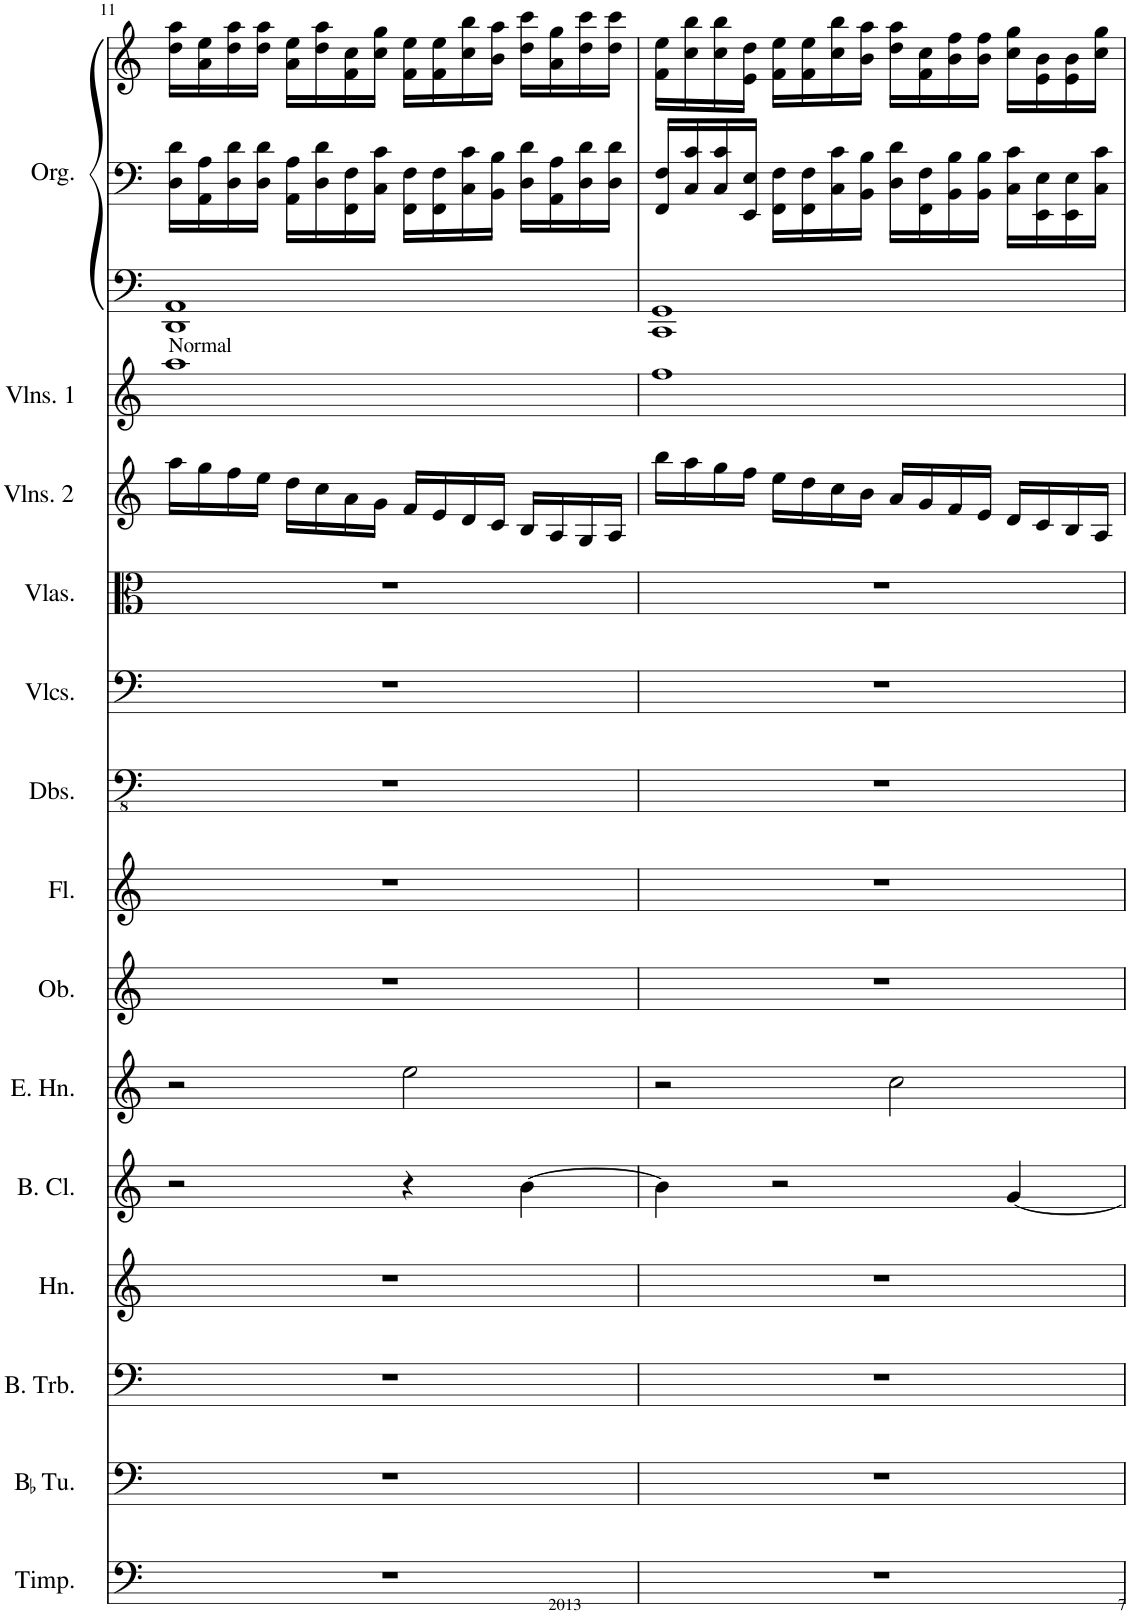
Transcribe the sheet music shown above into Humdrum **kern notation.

**kern	**kern	**kern	**kern	**kern	**kern	**kern	**kern	**kern	**kern	**kern	**kern	**kern	**kern	**kern	**kern
*part14	*part13	*part12	*part11	*part10	*part9	*part8	*part7	*part6	*part5	*part4	*part3	*part2	*part1	*part1	*part1
*staff16	*staff15	*staff14	*staff13	*staff12	*staff11	*staff10	*staff9	*staff8	*staff7	*staff6	*staff5	*staff4	*staff3	*staff2	*staff1
*I"Timpani	*I"BaccidentalFlat Tuba	*I"Bass Trombone	*I"Horn	*I"Bass Clarinet	*I"English Horn	*I"Oboe	*I"Flute	*I"Double Basses	*I"Violoncellos	*I"Violas	*I"Violins 2	*I"Violins 1	*I"Organ	*	*
*I'Timp.	*I'BaccidentalFlat Tu.	*I'B. Trb.	*I'Hn.	*I'B. Cl.	*I'E. Hn.	*I'Ob.	*I'Fl.	*I'Dbs.	*I'Vlcs.	*I'Vlas.	*I'Vlns. 2	*I'Vlns. 1	*I'Org.	*	*
!!LO:PB:g=z
*clefF4	*clefF4	*clefF4	*clefG2	*clefG2	*clefG2	*clefG2	*clefG2	*clefFv4	*clefF4	*clefC3	*clefG2	*clefG2	*clefF4	*clefF4	*clefG2
*	*	*	*Trd4c7	*Trd8c14	*Trd4c7	*	*	*	*	*	*	*	*	*	*
*k[]	*k[]	*k[]	*k[]	*k[]	*k[]	*k[]	*k[]	*k[]	*k[]	*k[]	*k[]	*k[]	*k[]	*k[]	*k[]
*M4/4	*M4/4	*M4/4	*M4/4	*M4/4	*M4/4	*M4/4	*M4/4	*M4/4	*M4/4	*M4/4	*M4/4	*M4/4	*M4/4	*M4/4	*M4/4
=11	=11	=11	=11	=11	=11	=11	=11	=11	=11	=11	=11	=11	=11	=11	=11
!	!	!	!	!	!	!	!	!	!	!	!	!LO:TX:a:t=Normal	!	!	!
1r	1r	1r	1r	2r	2r	1r	1r	1r	1r	1r	16aa\LL	1aa	1DD 1AA	16D\ 16d\LL	16dd\ 16aa\LL
.	.	.	.	.	.	.	.	.	.	.	16gg\	.	.	16AA\ 16A\	16a\ 16ee\
.	.	.	.	.	.	.	.	.	.	.	16ff\	.	.	16D\ 16d\	16dd\ 16aa\
.	.	.	.	.	.	.	.	.	.	.	16ee\JJ	.	.	16D\ 16d\JJ	16dd\ 16aa\JJ
.	.	.	.	.	.	.	.	.	.	.	16dd\LL	.	.	16AA\ 16A\LL	16a\ 16ee\LL
.	.	.	.	.	.	.	.	.	.	.	16cc\	.	.	16D\ 16d\	16dd\ 16aa\
.	.	.	.	.	.	.	.	.	.	.	16a\	.	.	16FF\ 16F\	16f\ 16cc\
.	.	.	.	.	.	.	.	.	.	.	16g\JJ	.	.	16C\ 16c\JJ	16cc\ 16gg\JJ
.	.	.	.	4r	2ee\	.	.	.	.	.	16f/LL	.	.	16FF\ 16F\LL	16f\ 16ee\LL
.	.	.	.	.	.	.	.	.	.	.	16e/	.	.	16FF\ 16F\	16f\ 16ee\
.	.	.	.	.	.	.	.	.	.	.	16d/	.	.	16C\ 16c\	16cc\ 16bb\
.	.	.	.	.	.	.	.	.	.	.	16c/JJ	.	.	16BB\ 16B\JJ	16b\ 16aa\JJ
.	.	.	.	[4b\	.	.	.	.	.	.	16B/LL	.	.	16D\ 16d\LL	16dd\ 16ccc\LL
.	.	.	.	.	.	.	.	.	.	.	16A/	.	.	16AA\ 16A\	16a\ 16gg\
.	.	.	.	.	.	.	.	.	.	.	16G/	.	.	16D\ 16d\	16dd\ 16ccc\
.	.	.	.	.	.	.	.	.	.	.	16A/JJ	.	.	16D\ 16d\JJ	16dd\ 16ccc\JJ
=12	=12	=12	=12	=12	=12	=12	=12	=12	=12	=12	=12	=12	=12	=12	=12
1r	1r	1r	1r	4b\]	2r	1r	1r	1r	1r	1r	16bb\LL	1ff	1CC 1GG	16FF/ 16F/LL	16f\ 16ee\LL
.	.	.	.	.	.	.	.	.	.	.	16aa\	.	.	16C/ 16c/	16cc\ 16bb\
.	.	.	.	.	.	.	.	.	.	.	16gg\	.	.	16C/ 16c/	16cc\ 16bb\
.	.	.	.	.	.	.	.	.	.	.	16ff\JJ	.	.	16EE/ 16E/JJ	16e\ 16dd\JJ
.	.	.	.	2r	.	.	.	.	.	.	16ee\LL	.	.	16FF\ 16F\LL	16f\ 16ee\LL
.	.	.	.	.	.	.	.	.	.	.	16dd\	.	.	16FF\ 16F\	16f\ 16ee\
.	.	.	.	.	.	.	.	.	.	.	16cc\	.	.	16C\ 16c\	16cc\ 16bb\
.	.	.	.	.	.	.	.	.	.	.	16b\JJ	.	.	16BB\ 16B\JJ	16b\ 16aa\JJ
.	.	.	.	.	2cc\	.	.	.	.	.	16a/LL	.	.	16D\ 16d\LL	16dd\ 16aa\LL
.	.	.	.	.	.	.	.	.	.	.	16g/	.	.	16FF\ 16F\	16f\ 16cc\
.	.	.	.	.	.	.	.	.	.	.	16f/	.	.	16BB\ 16B\	16b\ 16ff\
.	.	.	.	.	.	.	.	.	.	.	16e/JJ	.	.	16BB\ 16B\JJ	16b\ 16ff\JJ
.	.	.	.	[4g/	.	.	.	.	.	.	16d/LL	.	.	16C\ 16c\LL	16cc\ 16gg\LL
.	.	.	.	.	.	.	.	.	.	.	16c/	.	.	16EE\ 16E\	16e\ 16b\
.	.	.	.	.	.	.	.	.	.	.	16B/	.	.	16EE\ 16E\	16e\ 16b\
.	.	.	.	.	.	.	.	.	.	.	16A/JJ	.	.	16C\ 16c\JJ	16cc\ 16gg\JJ
=	=	=	=	=	=	=	=	=	=	=	=	=	=	=	=
*-	*-	*-	*-	*-	*-	*-	*-	*-	*-	*-	*-	*-	*-	*-	*-
